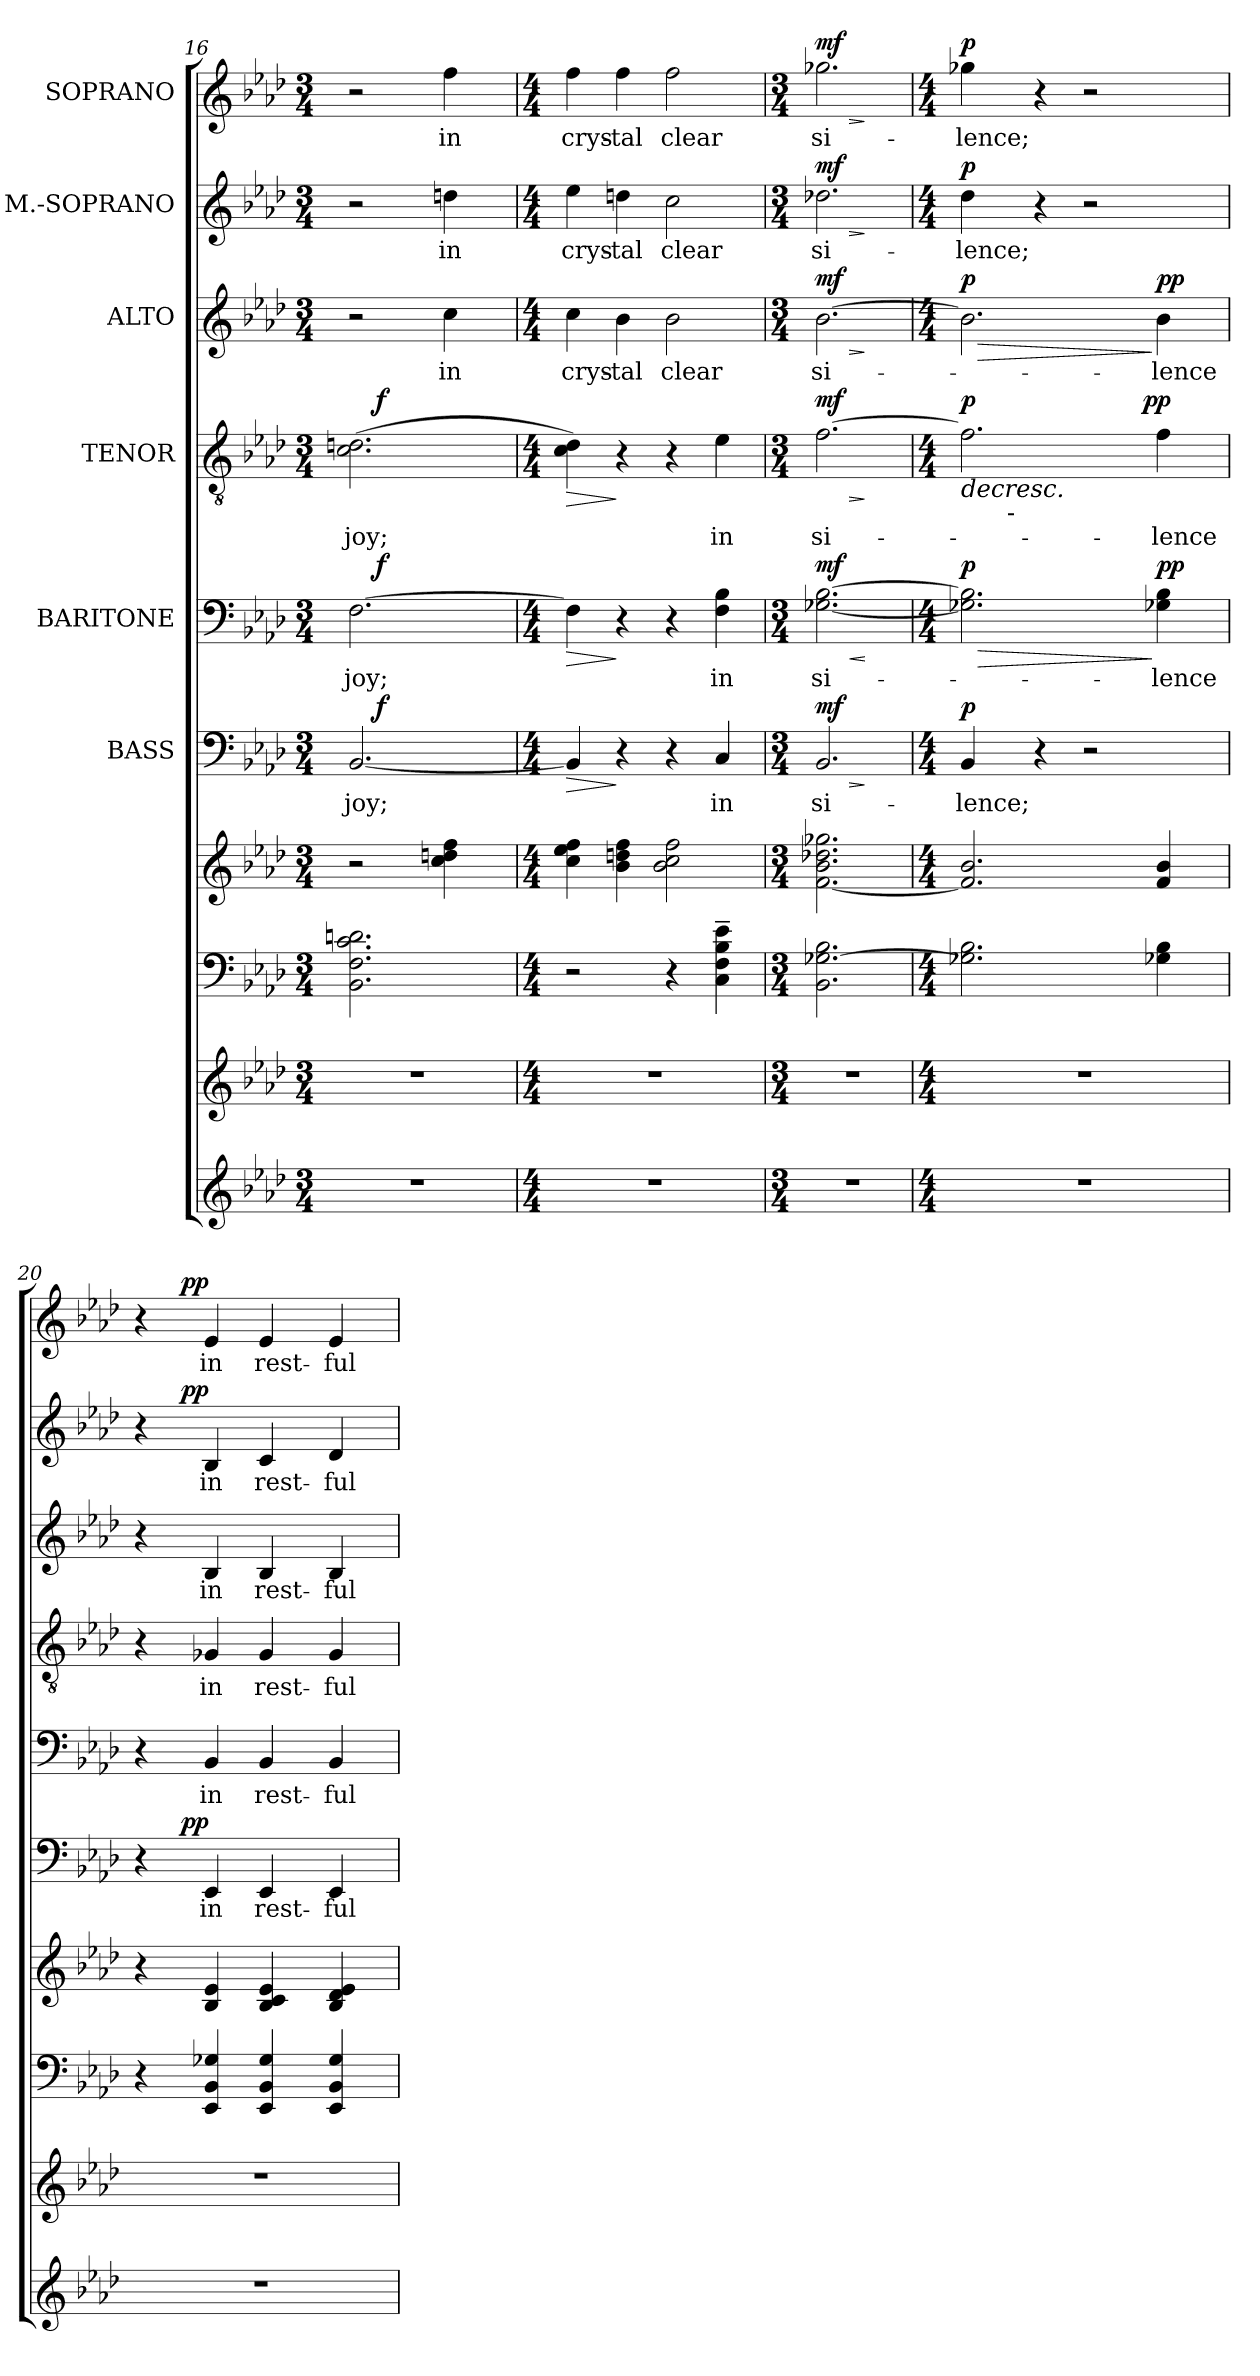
**kern	**kern	**kern	**kern	**kern	**text	**dynam	**kern	**text	**dynam	**kern	**text	**dynam	**kern	**text	**dynam	**kern	**text	**dynam	**kern	**text	**dynam
*part10	*part9	*part8	*part7	*part6	*part6	*part6	*part5	*part5	*part5	*part4	*part4	*part4	*part3	*part3	*part3	*part2	*part2	*part2	*part1	*part1	*part1
*staff10	*staff9	*staff8	*staff7	*staff6	*staff6	*staff6	*staff5	*staff5	*staff5	*staff4	*staff4	*staff4	*staff3	*staff3	*staff3	*staff2	*staff2	*staff2	*staff1	*staff1	*staff1
*	*	*	*	*I"BASS	*	*	*I"BARITONE	*	*	*I"TENOR	*	*	*I"ALTO	*	*	*I"M.-SOPRANO	*	*	*I"SOPRANO	*	*
*clefG2	*clefG2	*clefF4	*clefG2	*clefF4	*	*	*clefF4	*	*	*clefGv2	*	*	*clefG2	*	*	*clefG2	*	*	*clefG2	*	*
*k[b-e-a-d-]	*k[b-e-a-d-]	*k[b-e-a-d-]	*k[b-e-a-d-]	*k[b-e-a-d-]	*	*	*k[b-e-a-d-]	*	*	*k[b-e-a-d-]	*	*	*k[b-e-a-d-]	*	*	*k[b-e-a-d-]	*	*	*k[b-e-a-d-]	*	*
*A-:	*A-:	*A-:	*A-:	*A-:	*	*	*A-:	*	*	*A-:	*	*	*A-:	*	*	*A-:	*	*	*A-:	*	*
*M3/4	*M3/4	*M3/4	*M3/4	*M3/4	*	*	*M3/4	*	*	*M3/4	*	*	*M3/4	*	*	*M3/4	*	*	*M3/4	*	*
=16	=16	=16	=16	=16	=16	=16	=16	=16	=16	=16	=16	=16	=16	=16	=16	=16	=16	=16	=16	=16	=16
!	!	!	!	!	!LO:LY:b	!	!	!LO:LY:b	!	!	!LO:LY:b	!	!	!	!	!	!	!	!	!	!
*	*	*	*	*^	*	*	*^	*	*	*^	*	*	*	*	*	*	*	*	*	*	*
2.r	2.r	2.BB-\ 2.F\ 2.c\ 2.dn\	2r	[<2.BB-/	16.ryy	joy;	.	[>2.F\	16.ryy	joy;	.	(>2.c\ 2.dn\	16.ryy	joy;	.	2r	.	.	2r	.	.	2r	.	.
!	!	!	!	!	!	!	!LO:DY:a	!	!	!	!LO:DY:a	!	!	!	!LO:DY:a	!	!	!	!	!	!	!	!	!
.	.	.	.	.	2ryy	.	f	.	2ryy	.	f	.	2ryy	.	f	.	.	.	.	.	.	.	.	.
!	!	!	!	!	!	!	!	!	!	!	!	!	!	!	!	!	!LO:LY:b	!	!	!LO:LY:b	!	!	!LO:LY:b	!
.	.	.	4cc\ 4ddn\ 4ff\	.	.	.	.	.	.	.	.	.	.	.	.	4cc\	in	.	4ddn\	in	.	4ff\	in	.
.	.	.	.	.	8ryy	.	.	.	8ryy	.	.	.	8ryy	.	.	.	.	.	.	.	.	.	.	.
.	.	.	.	.	32ryy	.	.	.	32ryy	.	.	.	32ryy	.	.	.	.	.	.	.	.	.	.	.
*	*	*	*	*v	*v	*	*	*	*	*	*	*v	*v	*	*	*	*	*	*	*	*	*	*	*
*	*	*	*	*	*	*	*v	*v	*	*	*	*	*	*	*	*	*	*	*	*	*	*
=17	=17	=17	=17	=17	=17	=17	=17	=17	=17	=17	=17	=17	=17	=17	=17	=17	=17	=17	=17	=17	=17
*M4/4	*M4/4	*M4/4	*M4/4	*M4/4	*	*	*M4/4	*	*	*M4/4	*	*	*M4/4	*	*	*M4/4	*	*	*M4/4	*	*
*	*	*	*	*^	*	*	*^	*	*	*^	*	*	*	*	*	*	*	*	*	*	*
!	!	!	!	!	!	!	!LO:HP:b	!	!	!	!LO:HP:b	!	!	!	!LO:HP:b	!	!LO:LY:b	!	!	!LO:LY:b	!	!	!LO:LY:b	!
*	*	*	*	*v	*v	*	*	*	*	*	*	*v	*v	*	*	*	*	*	*	*	*	*	*	*
*	*	*	*	*	*	*	*v	*v	*	*	*	*	*	*	*	*	*	*	*	*	*	*
1r	1r	2r	4cc\ 4ee-\ 4ff\	4BB-/]	.	>	4F\]	.	>	4c\ 4d-\)	.	>	4cc\	crys-	.	4ee-\	crys-	.	4ff\	crys-	.
!	!	!	!	!	!	!	!	!	!	!	!	!	!	!LO:LY:b:rj	!	!	!LO:LY:b:rj	!	!	!LO:LY:b:rj	!
.	.	.	4b-\ 4ddn\ 4ff\	4r	.	]	4r	.	]	4r	.	]	4b-\	-tal	.	4ddn\	-tal	.	4ff\	-tal	.
!	!	!	!	!	!	!	!	!	!	!	!	!	!	!LO:LY:b	!	!	!LO:LY:b	!	!	!LO:LY:b	!
.	.	4r	2b-\ 2cc\ 2ff\	4r	.	.	4r	.	.	4r	.	.	2b-\	clear	.	2cc\	clear	.	2ff\	clear	.
!	!	!	!	!	!LO:LY:b	!	!	!LO:LY:b	!	!	!LO:LY:b	!	!	!	!	!	!	!	!	!	!
.	.	4C\~> 4F\~> 4B-\~> 4e-\~>	.	4C/	in	.	4F\ 4B-\	in	.	4e-\	in	.	.	.	.	.	.	.	.	.	.
=18	=18	=18	=18	=18	=18	=18	=18	=18	=18	=18	=18	=18	=18	=18	=18	=18	=18	=18	=18	=18	=18
*M3/4	*M3/4	*M3/4	*M3/4	*M3/4	*	*	*M3/4	*	*	*M3/4	*	*	*M3/4	*	*	*M3/4	*	*	*M3/4	*	*
!	!	!	!	!	!LO:LY:b	!LO:HP:b	!	!LO:LY:b	!LO:HP:b	!	!LO:LY:b	!LO:HP:b	!	!LO:LY:b	!LO:HP:b	!	!LO:LY:b	!LO:HP:b	!	!LO:LY:b	!LO:HP:b
!	!	!	!	!	!	!LO:DY:n=1:a	!	!	!LO:DY:n=1:a	!	!	!LO:DY:n=1:a	!	!	!LO:DY:n=1:a	!	!	!LO:DY:n=1:a	!	!	!LO:DY:n=1:a
2.r	2.r	2.BB-\ [>2.G-X\ 2.B-\	[>2.f\ 2.b-\ 2.dd-X\ 2.gg-X\	2.BB-/	si-	> mf	[>2.G-X\ [>2.B-\	si-	< mf	[>2.f\	si-	> mf	[>2.b-\	si-	> mf	2.dd-X\	si-	> mf	2.gg-X\	si-	> mf
.	.	.	.	.	.	]	.	.	[	.	.	]	.	.	]	.	.	]	.	.	]
!!LO:PB:g=z
=19	=19	=19	=19	=19	=19	=19	=19	=19	=19	=19	=19	=19	=19	=19	=19	=19	=19	=19	=19	=19	=19
*M4/4	*M4/4	*M4/4	*M4/4	*M4/4	*	*	*M4/4	*	*	*M4/4	*	*	*M4/4	*	*	*M4/4	*	*	*M4/4	*	*
!	!	!	!	!	!LO:LY:b	!LO:DY:a	!	!	!LO:HP:b	!	!	!LO:HP:b	!	!	!LO:HP:b	!	!LO:LY:b	!	!	!LO:LY:b	!
!	!	!	!	!	!	!	!	!	!LO:DY:n=1:a	!	!	!LO:DY:n=1:a	!	!	!LO:DY:n=1:a	!	!	!LO:DY:a	!	!	!LO:DY:a
*	*	*	*	*	*	*	*	*	*	*^	*	*	*	*	*	*	*	*	*	*	*
*	*	*	*	*	*	*	*	*	*	*	*^	*	*	*	*	*	*	*	*	*	*	*
1r	1r	2.G-X\] 2.B-\	2.f/] 2.b-/	4BB-/	-lence;	p	2.G-X\] 2.B-\]	.	> p	2.f\]	2ryy	8ryy	.	> p	2.b-\]	.	> p	4dd-\	-lence;	p	4gg-X\	-lence;	p
.	.	.	.	.	.	.	.	.	.	.	.	32ryy	.	.	.	.	.	.	.	.	.	.	.
!	!	!	!	!	!	!	!	!	!	!	!	!LO:TX:b:t=-	!	!	!	!	!	!	!	!	!	!	!
.	.	.	.	.	.	.	.	.	.	.	.	2ryy	.	.	.	.	.	.	.	.	.	.	.
.	.	.	.	4r	.	.	.	.	.	.	.	.	.	.	.	.	.	4r	.	.	4r	.	.
.	.	.	.	2r	.	.	.	.	.	.	8..ryy	.	.	.	.	.	.	2r	.	.	2r	.	.
.	.	.	.	.	.	.	.	.	.	.	.	4ryy	.	.	.	.	.	.	.	.	.	.	.
!	!	!	!	!	!	!	!	!	!	!	!	!	!	!LO:DY:n=2:a	!	!	!	!	!	!	!	!	!
.	.	.	.	.	.	.	.	.	.	.	4ryy	.	.	pp	.	.	.	.	.	.	.	.	.
!	!	!	!	!	!	!	!	!LO:LY:b	!LO:DY:n=2:a	!	!	!	!LO:LY:b	!	!	!LO:LY:b	!LO:DY:n=2:a	!	!	!	!	!	!
.	.	4G-X\ 4B-\	4f/ 4b-/	.	.	.	4G-X\ 4B-\	-lence	] pp	4f\	.	.	-lence	]	4b-\	-lence	] pp	.	.	.	.	.	.
.	.	.	.	.	.	.	.	.	.	.	.	16.ryy	.	.	.	.	.	.	.	.	.	.	.
.	.	.	.	.	.	.	.	.	.	.	32ryy	.	.	.	.	.	.	.	.	.	.	.	.
*	*	*	*	*	*	*	*	*	*	*v	*v	*v	*	*	*	*	*	*	*	*	*	*	*
=20	=20	=20	=20	=20	=20	=20	=20	=20	=20	=20	=20	=20	=20	=20	=20	=20	=20	=20	=20	=20	=20
*	*	*	*	*^	*	*	*	*	*	*	*	*	*	*	*	*^	*	*	*^	*	*
1r	1r	4r	4r	4r	8.ryy	.	.	4r	.	.	4r	.	.	4r	.	.	4r	8.ryy	.	.	4r	8.ryy	.	.
!	!	!	!	!	!	!	!LO:DY:a	!	!	!	!	!	!	!	!	!	!	!	!	!LO:DY:a	!	!	!	!LO:DY:a
.	.	.	.	.	2ryy	.	pp	.	.	.	.	.	.	.	.	.	.	2ryy	.	pp	.	2ryy	.	pp
!	!	!	!	!	!	!LO:LY:b	!	!	!LO:LY:b	!	!	!LO:LY:b	!	!	!LO:LY:b	!	!	!	!LO:LY:b	!	!	!	!LO:LY:b	!
.	.	4EE-/ 4BB-/ 4G-X/	4B-/ 4e-/	4EE-/	.	in	.	4BB-/	in	.	4G-X/	in	.	4B-/	in	.	4B-/	.	in	.	4e-/	.	in	.
!	!	!	!	!	!	!LO:LY:b	!	!	!LO:LY:b	!	!	!LO:LY:b	!	!	!LO:LY:b	!	!	!	!LO:LY:b	!	!	!	!LO:LY:b	!
.	.	4EE-/ 4BB-/ 4G-/	4B-/ 4c/ 4e-/	4EE-/	.	rest-	.	4BB-/	rest-	.	4G-/	rest-	.	4B-/	rest-	.	4c/	.	rest-	.	4e-/	.	rest-	.
.	.	.	.	.	4ryy	.	.	.	.	.	.	.	.	.	.	.	.	4ryy	.	.	.	4ryy	.	.
!	!	!	!	!	!	!LO:LY:b	!	!	!LO:LY:b	!	!	!LO:LY:b	!	!	!LO:LY:b	!	!	!	!LO:LY:b	!	!	!	!LO:LY:b	!
.	.	4EE-/ 4BB-/ 4G-/	4B-/ 4d-/ 4e-/	4EE-/	.	-ful	.	4BB-/	-ful	.	4G-/	-ful	.	4B-/	-ful	.	4d-/	.	-ful	.	4e-/	.	-ful	.
.	.	.	.	.	16ryy	.	.	.	.	.	.	.	.	.	.	.	.	16ryy	.	.	.	16ryy	.	.
*	*	*	*	*	*	*	*	*	*	*	*	*	*	*	*	*	*v	*v	*	*	*	*	*	*
*	*	*	*	*v	*v	*	*	*	*	*	*	*	*	*	*	*	*	*	*	*v	*v	*	*
=	=	=	=	=	=	=	=	=	=	=	=	=	=	=	=	=	=	=	=	=	=
*-	*-	*-	*-	*-	*-	*-	*-	*-	*-	*-	*-	*-	*-	*-	*-	*-	*-	*-	*-	*-	*-
